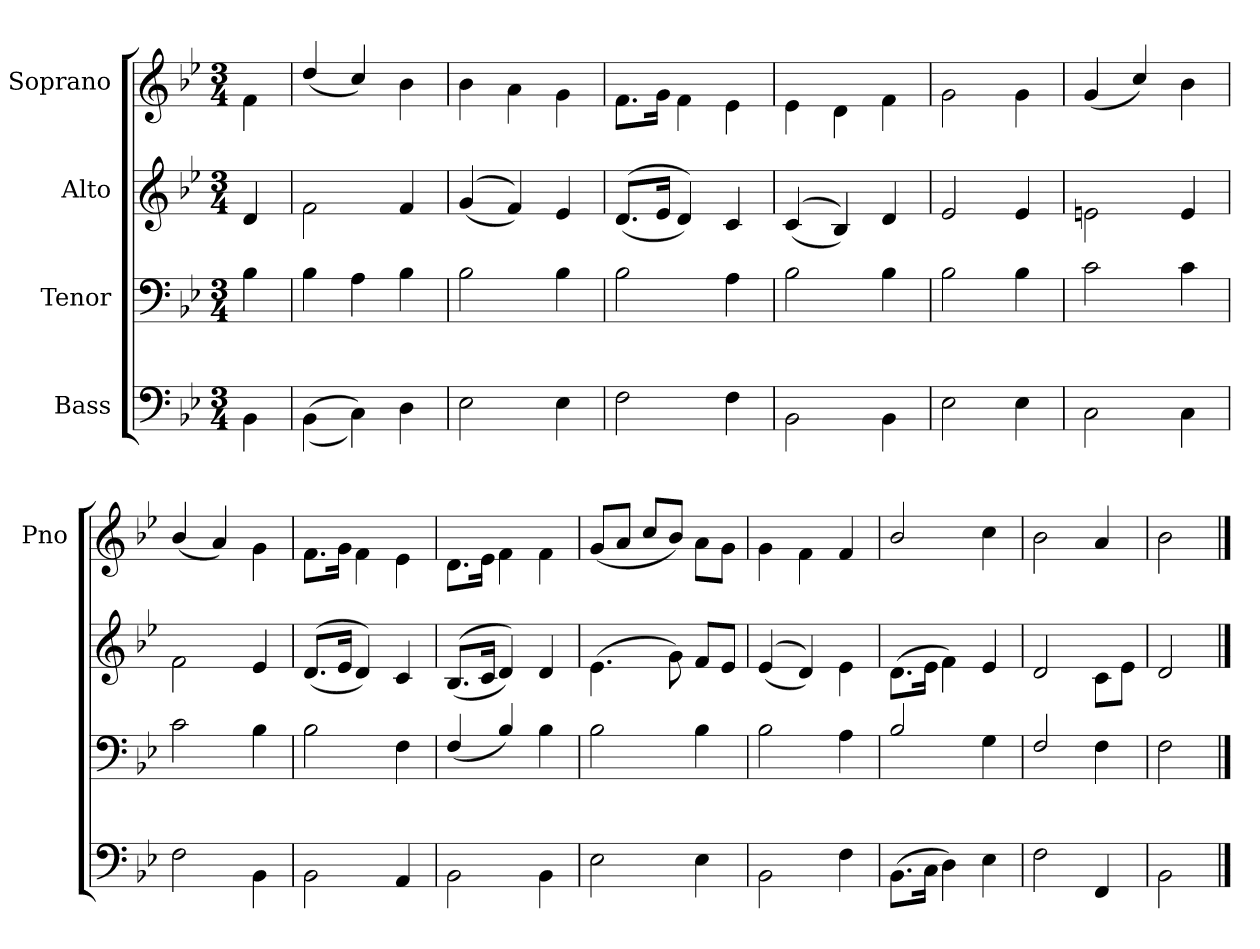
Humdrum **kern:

**kern	**kern	**kern	**kern
*part4	*part3	*part2	*part1
*staff4	*staff3	*staff2	*staff1
*I"Bass	*I"Tenor	*I"Alto	*I"Soprano
*	*	*	*I'Pno
*clefF4	*clefF4	*clefG2	*clefG2
*k[b-e-]	*k[b-e-]	*k[b-e-]	*k[b-e-]
*B-:	*B-:	*B-:	*B-:
*M3/4	*M3/4	*M3/4	*M3/4
=	=	=	=
4BB-\	4B-\	4d/	4f\
=	=	=	=
(<(>4BB-\	4B-\	2f\	(>4dd/
4C\))	4A\	.	4cc/)
4D\	4B-\	4f/	4b-\
=	=	=	=
2E-\	2B-\	(>(<4g/	4b-\
.	.	4f/))	4a\
4E-\	4B-\	4e-/	4g\
=	=	=	=
2F\	2B-\	(<(>8.d/L	8.f\L
.	.	16e-/Jk	16g\Jk
.	.	4d/))	4f\
4F\	4A\	4c/	4e-\
=	=	=	=
2BB-\	2B-\	(>(<4c/	4e-\
.	.	4B-/))	4d\
4BB-\	4B-\	4d/	4f\
=	=	=	=
2E-\	2B-\	2e-/	2g\
4E-\	4B-\	4e-/	4g\
=	=	=	=
2C\	2c\	2en\	(>4g/
.	.	.	4cc/)
4C\	4c\	4e/	4b-\
=	=	=	=
2F\	2c\	2f\	(>4b-/
.	.	.	4a/)
4BB-\	4B-\	4e-/	4g\
=	=	=	=
2BB-\	2B-\	(>(<8.d/L	8.f\L
.	.	16e-/Jk	16g\Jk
.	.	4d/))	4f\
4AA/	4F\	4c/	4e-\
=	=	=	=
2BB-\	(>4F/	(>(<8.B-/L	8.d\L
.	.	16c/Jk	16e-\Jk
.	4B-/)	4d/))	4f\
4BB-\	4B-\	4d/	4f\
=	=	=	=
2E-\	2B-\	(<4.e-\	(>8g/L
.	.	.	8a/J
.	.	.	8cc/L
.	.	8g\)	8b-/J)
4E-\	4B-\	8f/L	8a\L
.	.	8e-/J	8g\J
=	=	=	=
2BB-\	2B-\	(>(<4e-/	4g\
.	.	4d/))	4f\
4F\	4A\	4e-\	4f/
=	=	=	=
(<8.BB-\L	2B-/	(<8.d\L	2b-/
16C\Jk	.	16e-\Jk	.
4D\)	.	4f\)	.
4E-\	4G\	4e-/	4cc\
=	=	=	=
2F\	2F/	2d/	2b-\
4FF/	4F\	8c\L	4a/
.	.	8e-\J	.
=	=	=	=
2BB-\	2F\	2d/	2b-\
==	==	==	==
*-	*-	*-	*-
